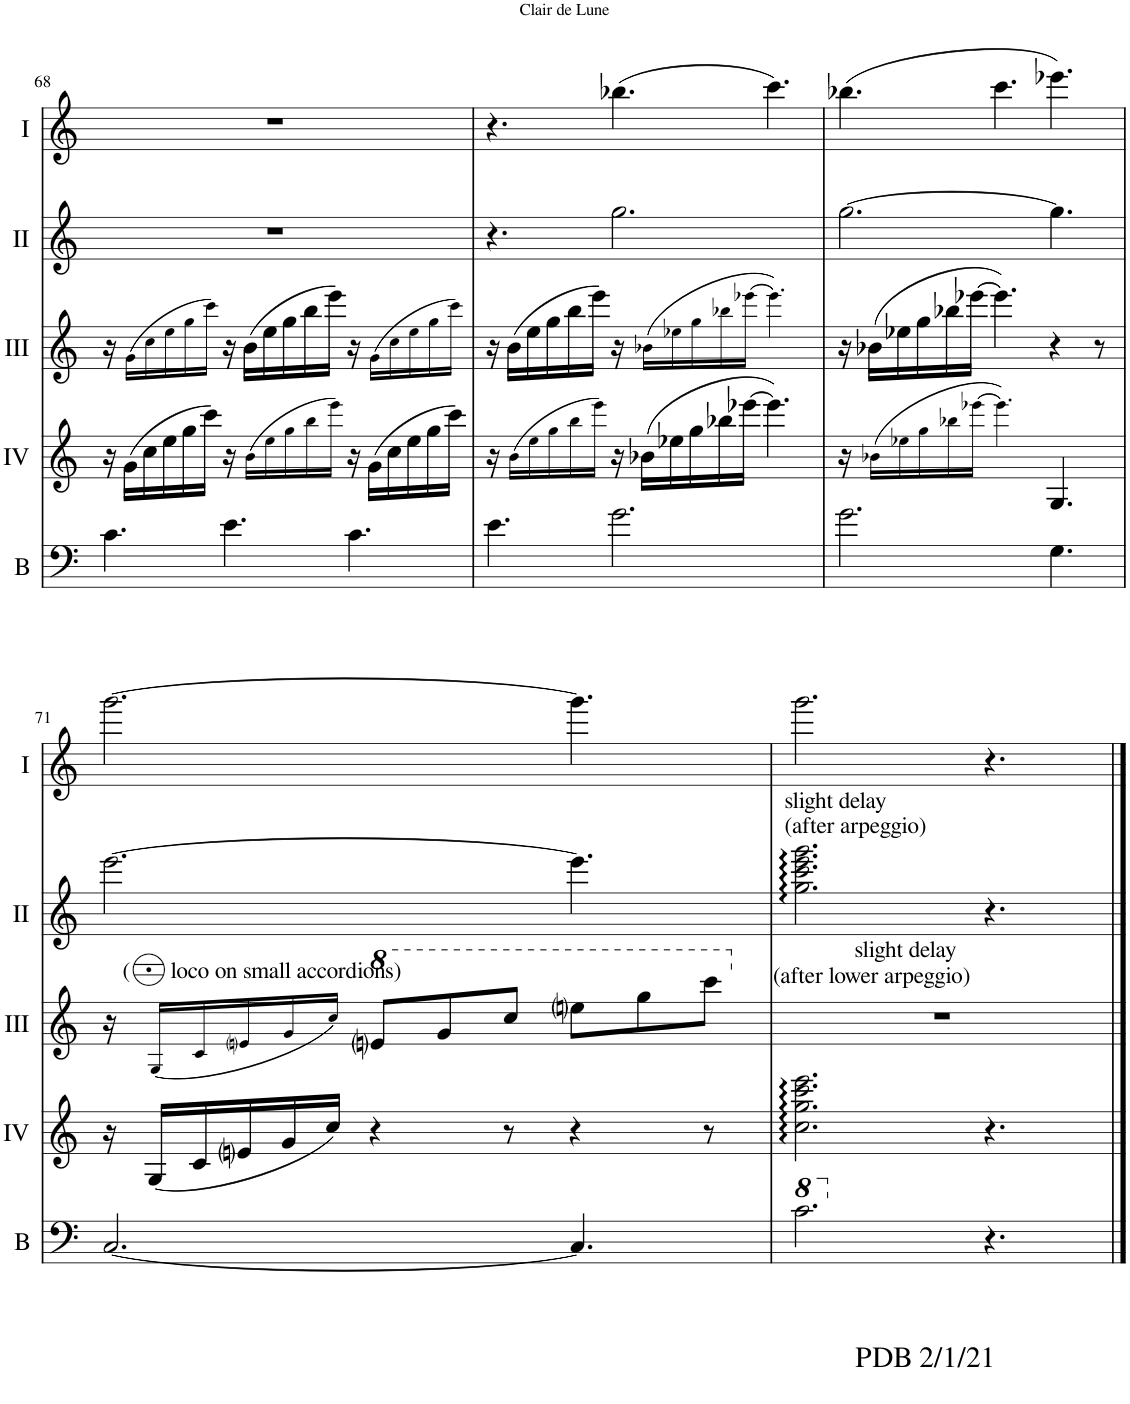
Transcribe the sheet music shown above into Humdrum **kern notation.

**kern	**kern	**kern	**kern	**kern
*part5	*part4	*part3	*part2	*part1
*staff5	*staff4	*staff3	*staff2	*staff1
*I"Bass	*I"Acc. 4	*I"Acc. 3	*I"Acc. 2	*I"Acc. 1
*I'B	*	*	*	*
!!LO:PB:g=z
*clefF4	*clefG2	*clefG2	*clefG2	*clefG2
*Trd7c12	*Trd7c12	*Trd7c12	*	*
*k[]	*k[]	*k[]	*k[]	*k[]
*M9/8	*M9/8	*M9/8	*M9/8	*M9/8
=68	=68	=68	=68	=68
4.c\	16r	16r	8%9r	8%9r
.	(16g\LL	(16g\LL	.	.
.	16cc\	16cc\	.	.
.	16ee\	16ee\	.	.
.	16gg\	16gg\	.	.
.	16ccc\JJ)	16ccc\JJ)	.	.
4.e\	16r	16r	.	.
.	(16b\LL	(16b\LL	.	.
.	16ee\	16ee\	.	.
.	16gg\	16gg\	.	.
.	16bb\	16bb\	.	.
.	16eee\JJ)	16eee\JJ)	.	.
4.c\	16r	16r	.	.
.	(16g\LL	(16g\LL	.	.
.	16cc\	16cc\	.	.
.	16ee\	16ee\	.	.
.	16gg\	16gg\	.	.
.	16ccc\JJ)	16ccc\JJ)	.	.
=69	=69	=69	=69	=69
4.e\	16r	16r	4.r	4.r
.	(16b\LL	(16b\LL	.	.
.	16ee\	16ee\	.	.
.	16gg\	16gg\	.	.
.	16bb\	16bb\	.	.
.	16eee\JJ)	16eee\JJ)	.	.
2.g\	16r	16r	2.gg\	(4.bb-X\
.	(16b-X\LL	(16b-X\LL	.	.
.	16ee-X\	16ee-X\	.	.
.	16gg\	16gg\	.	.
.	16bb-X\	16bb-X\	.	.
.	[16eee-X\JJ	16eee-X\JJ	.	.
.	4.eee-\])	4.eee-\)	.	4.ccc\)
=70	=70	=70	=70	=70
2.g\	16r	16r	[2.gg\	(4.bb-X\
.	(16b-X\LL	(16b-X\LL	.	.
.	16ee-X\	16ee-X\	.	.
.	16gg\	16gg\	.	.
.	16bb-X\	16bb-X\	.	.
.	16eee-X\JJ	[16eee-X\JJ	.	.
.	4.eee-\)	4.eee-\])	.	4.ccc\
4.G\	4.G/	4r	4.gg\]	4.eee-X\)
.	.	8r	.	.
!!LO:LB:g=z
=71	=71	=71	=71	=71
[2.C/	16r	16r	[2.eee\	[2.ggg\
!	!	!LO:TX:a:t=(       loco on small accordions)	!	!
.	(16G/LL	(16G/LL	.	.
.	16c/	16c/	.	.
.	16eni/	16eni/	.	.
.	16g/	16g/	.	.
.	16cc/JJ)	16cc/JJ)	.	.
*	*	*8va	*	*
.	4r	8eeni/L	.	.
.	.	8gg/	.	.
.	8r	8ccc/J	.	.
4.C/]	4r	8eeeni\L	4.eee\]	4.ggg\]
.	.	8ggg\	.	.
.	8r	8cccc\J	.	.
=72	=72	=72	=72	=72
*8va	*	*	*	*
*	*	*X8va	*	*
!	!	!	!	!LO:TX:b:t=slight delay
!	!	!	!	!LO:TX:b:t=(after arpeggio)
!	!	!	!	!LO:TX:b:t=PDB 2/1/21
!	!	!	!	!LO:TX:b:t=For more arrangements, check out www.de-bra.nl/arrangements.html
!	!	!	!LO:TX:b:t=slight delay	!
!	!	!	!LO:TX:b:t=(after lower arpeggio)	!
2.cc\	2.cc\ 2.gg\ 2.ccc\ 2.eee\	8%9r	2.gg\ 2.ccc\ 2.eee\ 2.ggg\	2.ggg\
*X8va	*	*	*	*
4.r	4.r	.	4.r	4.r
==	==	==	==	==
*-	*-	*-	*-	*-
